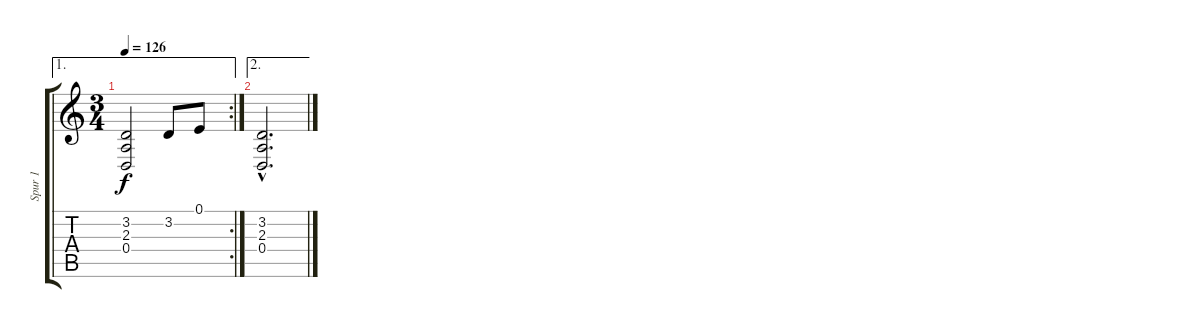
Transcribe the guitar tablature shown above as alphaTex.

\track ("Spur 1" "Spur 1") {instrument orchestralharp}
\staff {score tabs}
\tuning (E4 B3 G3 D3 A2 E2) {hide}
\ae 1
\rc 2
\ts (3 4)
\tempo 126
\clef g2
\ks c
(3.2 2.3 0.4).2{dy f} 3.2.8 0.1.8 |
\ae 2
(3.2{hac} 2.3{hac} 0.4{hac}).2{d}
